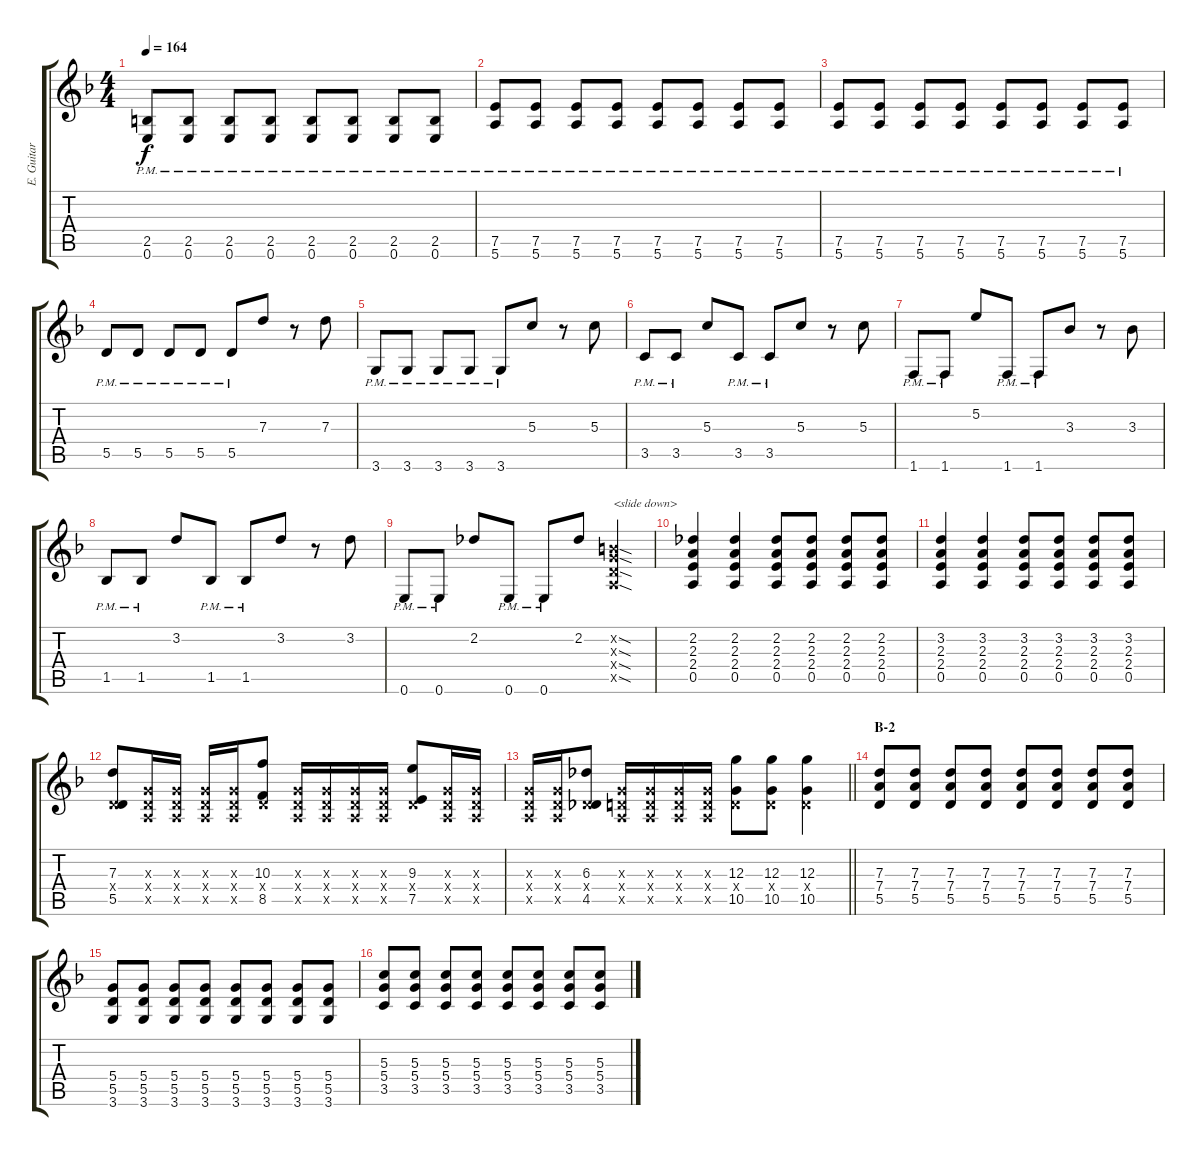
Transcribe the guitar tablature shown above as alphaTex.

\track ("E. Guitar II" "E. Guitar ") {instrument overdrivenguitar}
\staff {score tabs}
\tuning (E4 B3 G3 D3 A2 E2) {hide}
\ts (4 4)
\tempo 164
\clef g2
\ks f
(2.5{pm} 0.6{pm}).8{dy f} (2.5{pm} 0.6{pm}).8 (2.5{pm} 0.6{pm}).8 (2.5{pm} 0.6{pm}).8 (2.5{pm} 0.6{pm}).8 (2.5{pm} 0.6{pm}).8 (2.5{pm} 0.6{pm}).8 (2.5{pm} 0.6{pm}).8 |
(7.5{pm} 5.6{pm}).8 (7.5{pm} 5.6{pm}).8 (7.5{pm} 5.6{pm}).8 (7.5{pm} 5.6{pm}).8 (7.5{pm} 5.6{pm}).8 (7.5{pm} 5.6{pm}).8 (7.5{pm} 5.6{pm}).8 (7.5{pm} 5.6{pm}).8 |
(7.5{pm} 5.6{pm}).8 (7.5{pm} 5.6{pm}).8 (7.5{pm} 5.6{pm}).8 (7.5{pm} 5.6{pm}).8 (7.5{pm} 5.6{pm}).8 (7.5{pm} 5.6{pm}).8 (7.5{pm} 5.6{pm}).8 (7.5{pm} 5.6{pm}).8 |
5.5{pm}.8 5.5{pm}.8 5.5{pm}.8 5.5{pm}.8 5.5{pm}.8 7.3.8 r.8 7.3.8 |
3.6{pm}.8 3.6{pm}.8 3.6{pm}.8 3.6{pm}.8 3.6{pm}.8 5.3.8 r.8 5.3.8 |
3.5{pm}.8 3.5{pm}.8 5.3.8 3.5{pm}.8 3.5{pm}.8 5.3.8 r.8 5.3.8 |
1.6{pm}.8 1.6{pm}.8 5.2.8 1.6{pm}.8 1.6{pm}.8 3.3.8 r.8 3.3.8 |
1.5{pm}.8 1.5{pm}.8 3.2.8 1.5{pm}.8 1.5{pm}.8 3.2.8 r.8 3.2.8 |
0.6{pm}.8 0.6{pm}.8 2.2.8 0.6{pm}.8 0.6{pm}.8 2.2.8 (0.2{sod x} 0.3{sod x} 0.4{sod x} 0.5{sod x}).4{txt "<slide down>"} |
(2.2 2.3 2.4 0.5).4 (2.2 2.3 2.4 0.5).4 (2.2 2.3 2.4 0.5).8 (2.2 2.3 2.4 0.5).8 (2.2 2.3 2.4 0.5).8 (2.2 2.3 2.4 0.5).8 |
(3.2 2.3 2.4 0.5).4 (3.2 2.3 2.4 0.5).4 (3.2 2.3 2.4 0.5).8 (3.2 2.3 2.4 0.5).8 (3.2 2.3 2.4 0.5).8 (3.2 2.3 2.4 0.5).8 |
(7.3 0.4{x} 5.5).8 (0.3{x} 0.4{x} 0.5{x}).16 (0.3{x} 0.4{x} 0.5{x}).16 (0.3{x} 0.4{x} 0.5{x}).16 (0.3{x} 0.4{x} 0.5{x}).16 (10.3 0.4{x} 8.5).8 (0.3{x} 0.4{x} 0.5{x}).16 (0.3{x} 0.4{x} 0.5{x}).16 (0.3{x} 0.4{x} 0.5{x}).16 (0.3{x} 0.4{x} 0.5{x}).16 (9.3 0.4{x} 7.5).8 (0.3{x} 0.4{x} 0.5{x}).16 (0.3{x} 0.4{x} 0.5{x}).16 |
\barLineRight lightlight
(0.3{x} 0.4{x} 0.5{x}).16 (0.3{x} 0.4{x} 0.5{x}).16 (6.3 0.4{x} 4.5).8 (0.3{x} 0.4{x} 0.5{x}).16 (0.3{x} 0.4{x} 0.5{x}).16 (0.3{x} 0.4{x} 0.5{x}).16 (0.3{x} 0.4{x} 0.5{x}).16 (12.3 0.4{x} 10.5).8 (12.3 0.4{x} 10.5).8 (12.3 0.4{x} 10.5).4 |
\section ("" "B-2")
(7.3 7.4 5.5).8 (7.3 7.4 5.5).8 (7.3 7.4 5.5).8 (7.3 7.4 5.5).8 (7.3 7.4 5.5).8 (7.3 7.4 5.5).8 (7.3 7.4 5.5).8 (7.3 7.4 5.5).8 |
(5.4 5.5 3.6).8 (5.4 5.5 3.6).8 (5.4 5.5 3.6).8 (5.4 5.5 3.6).8 (5.4 5.5 3.6).8 (5.4 5.5 3.6).8 (5.4 5.5 3.6).8 (5.4 5.5 3.6).8 |
(5.3 5.4 3.5).8 (5.3 5.4 3.5).8 (5.3 5.4 3.5).8 (5.3 5.4 3.5).8 (5.3 5.4 3.5).8 (5.3 5.4 3.5).8 (5.3 5.4 3.5).8 (5.3 5.4 3.5).8
